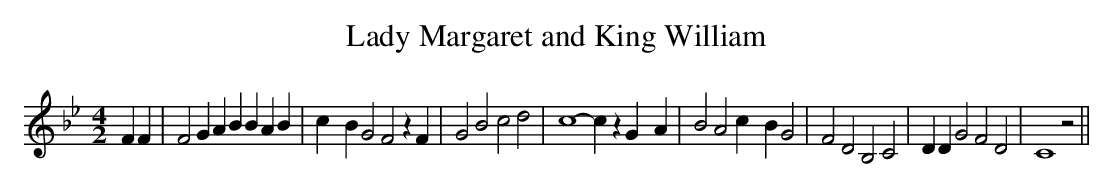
X:1
T:Lady Margaret and King William
M:4/2
L:1/4
K:Bb
 F F| F2 G A B B A B| c- B G2 F2 z F| G2 B2 c2 d2| c4- c z G- A| B2 A2 c- B G2|\
 F2 D2 B,2 C2| D D G2 F2 D2| C4 z2||
